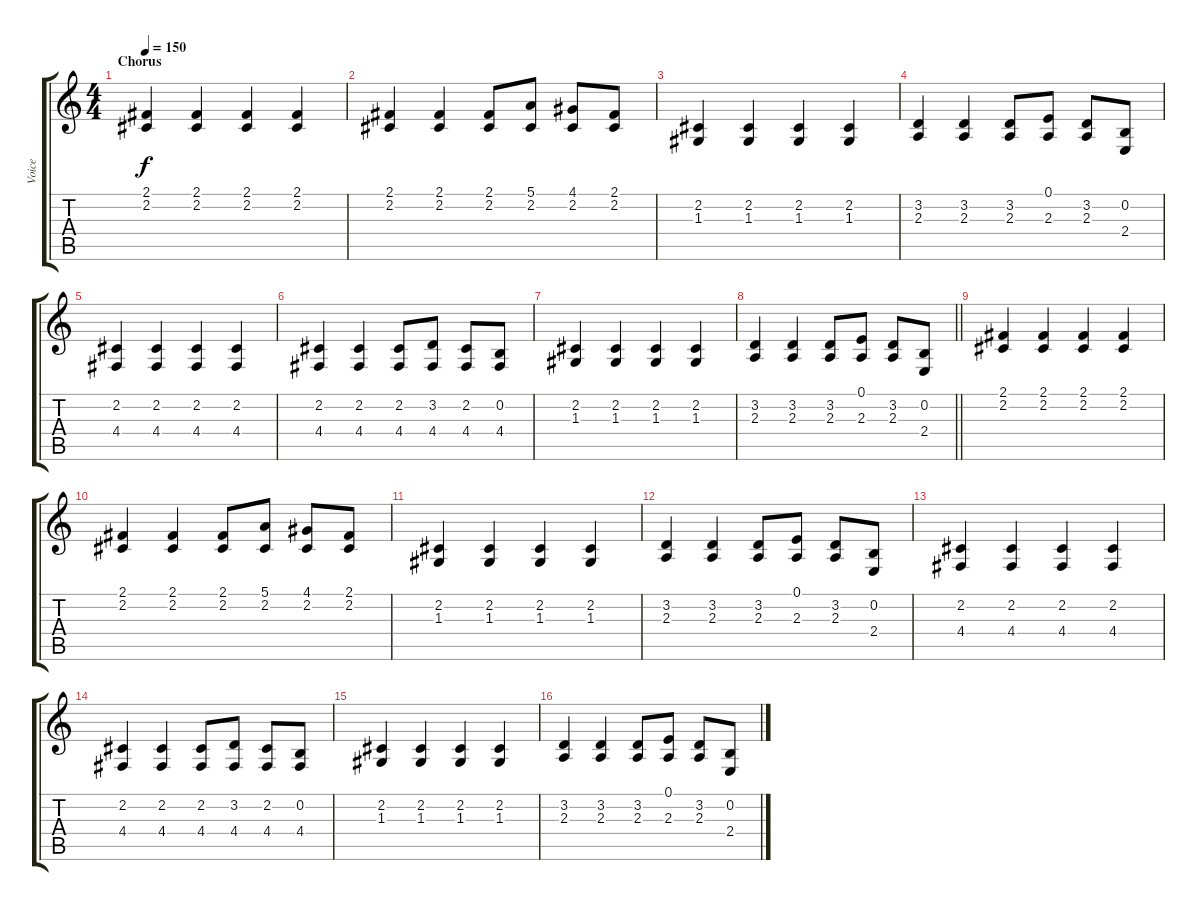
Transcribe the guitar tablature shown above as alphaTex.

\track ("Voice" "Voice") {instrument choiraahs}
\staff {score tabs}
\tuning (E4 B3 G3 D3 A2 E2) {hide}
\ts (4 4)
\section ("" "Chorus")
\tempo 150
\clef g2
\ks c
(2.1 2.2).4{dy f} (2.1 2.2).4 (2.1 2.2).4 (2.1 2.2).4 |
(2.1 2.2).4 (2.1 2.2).4 (2.1 2.2).8 (5.1 2.2).8 (4.1 2.2).8 (2.1 2.2).8 |
(2.2 1.3).4 (2.2 1.3).4 (2.2 1.3).4 (2.2 1.3).4 |
(3.2 2.3).4 (3.2 2.3).4 (3.2 2.3).8 (0.1 2.3).8 (3.2 2.3).8 (0.2 2.4).8 |
(2.2 4.4).4 (2.2 4.4).4 (2.2 4.4).4 (2.2 4.4).4 |
(2.2 4.4).4 (2.2 4.4).4 (2.2 4.4).8 (3.2 4.4).8 (2.2 4.4).8 (0.2 4.4).8 |
(2.2 1.3).4 (2.2 1.3).4 (2.2 1.3).4 (2.2 1.3).4 |
\barLineRight lightlight
(3.2 2.3).4 (3.2 2.3).4 (3.2 2.3).8 (0.1 2.3).8 (3.2 2.3).8 (0.2 2.4).8 |
(2.1 2.2).4 (2.1 2.2).4 (2.1 2.2).4 (2.1 2.2).4 |
(2.1 2.2).4 (2.1 2.2).4 (2.1 2.2).8 (5.1 2.2).8 (4.1 2.2).8 (2.1 2.2).8 |
(2.2 1.3).4 (2.2 1.3).4 (2.2 1.3).4 (2.2 1.3).4 |
(3.2 2.3).4 (3.2 2.3).4 (3.2 2.3).8 (0.1 2.3).8 (3.2 2.3).8 (0.2 2.4).8 |
(2.2 4.4).4 (2.2 4.4).4 (2.2 4.4).4 (2.2 4.4).4 |
(2.2 4.4).4 (2.2 4.4).4 (2.2 4.4).8 (3.2 4.4).8 (2.2 4.4).8 (0.2 4.4).8 |
(2.2 1.3).4 (2.2 1.3).4 (2.2 1.3).4 (2.2 1.3).4 |
(3.2 2.3).4 (3.2 2.3).4 (3.2 2.3).8 (0.1 2.3).8 (3.2 2.3).8 (0.2 2.4).8
